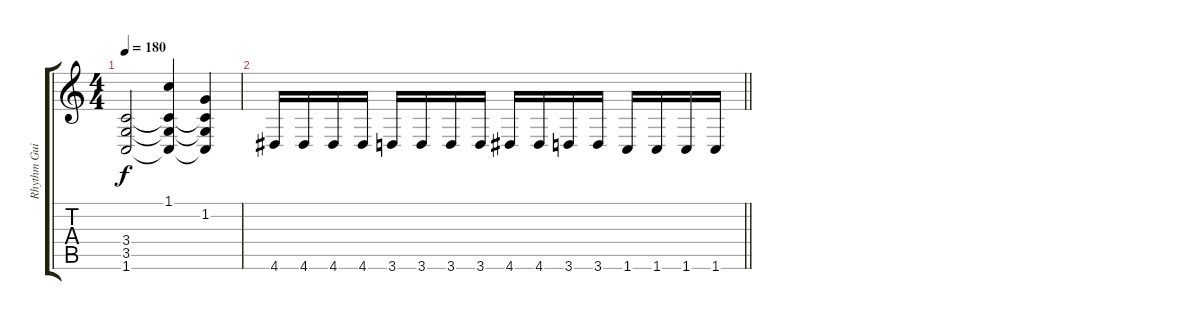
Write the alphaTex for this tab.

\track ("Rhythm Guitar II" "Rhythm Gui") {instrument distortionguitar}
\staff {score tabs}
\tuning (B3 Gb3 D3 A2 E2 B1) {hide}
\ts (4 4)
\tempo 180
\clef g2
\ks c
(3.4 3.5 1.6).2{dy f} (1.1 3.4{t} 3.5{t} 1.6{t}).4 (1.2 3.4{t} 3.5{t} 1.6{t}).4 |
\barLineRight lightlight
4.6.16 4.6.16 4.6.16 4.6.16 3.6.16 3.6.16 3.6.16 3.6.16 4.6.16 4.6.16 3.6.16 3.6.16 1.6.16 1.6.16 1.6.16 1.6.16
